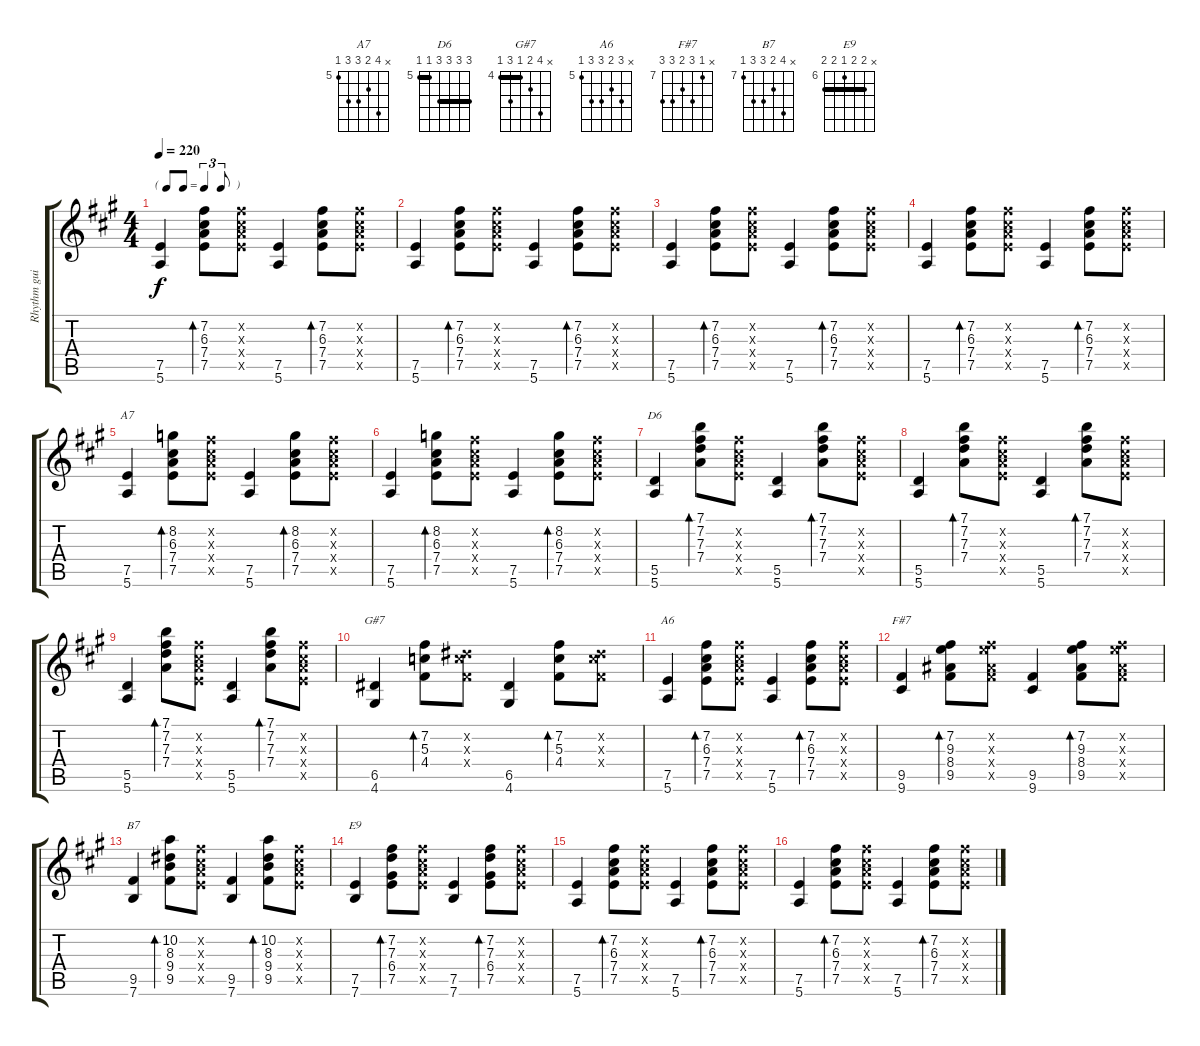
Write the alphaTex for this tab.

\track ("Rhythm guitar" "Rhythm gui") {instrument acousticguitarsteel}
\staff {score tabs}
\tuning (E4 B3 G3 D3 A2 E2) {hide}
\chord ("A7" x 8 6 7 7 5) {firstfret 5}
\chord ("D6" 7 7 7 7 5 5) {firstfret 5 barre (5 7)}
\chord ("G#7" x 7 5 4 6 4) {firstfret 4 barre 4}
\chord ("A6" x 7 6 7 7 5) {firstfret 5}
\chord ("F#7" x 7 9 8 9 9) {firstfret 7}
\chord ("B7" x 10 8 9 9 7) {firstfret 7}
\chord ("E9" x 7 7 6 7 7) {firstfret 6 barre 7}
\ts (4 4)
\tf triplet8th
\tempo 220
\clef g2
\ks a
(7.5 5.6).4{dy f} (7.2 6.3 7.4 7.5).8{bd 60} (7.2{x} 6.3{x} 7.4{x} 7.5{x}).8 (7.5 5.6).4 (7.2 6.3 7.4 7.5).8{bd 60} (7.2{x} 6.3{x} 7.4{x} 7.5{x}).8 |
(7.5 5.6).4 (7.2 6.3 7.4 7.5).8{bd 60} (7.2{x} 6.3{x} 7.4{x} 7.5{x}).8 (7.5 5.6).4 (7.2 6.3 7.4 7.5).8{bd 60} (7.2{x} 6.3{x} 7.4{x} 7.5{x}).8 |
(7.5 5.6).4 (7.2 6.3 7.4 7.5).8{bd 60} (7.2{x} 6.3{x} 7.4{x} 7.5{x}).8 (7.5 5.6).4 (7.2 6.3 7.4 7.5).8{bd 60} (7.2{x} 6.3{x} 7.4{x} 7.5{x}).8 |
(7.5 5.6).4 (7.2 6.3 7.4 7.5).8{bd 60} (7.2{x} 6.3{x} 7.4{x} 7.5{x}).8 (7.5 5.6).4 (7.2 6.3 7.4 7.5).8{bd 60} (7.2{x} 6.3{x} 7.4{x} 7.5{x}).8 |
(7.5 5.6).4{ch "A7"} (8.2 6.3 7.4 7.5).8{bd 60} (7.2{x} 6.3{x} 7.4{x} 7.5{x}).8 (7.5 5.6).4 (8.2 6.3 7.4 7.5).8{bd 60} (7.2{x} 6.3{x} 7.4{x} 7.5{x}).8 |
(7.5 5.6).4 (8.2 6.3 7.4 7.5).8{bd 60} (7.2{x} 6.3{x} 7.4{x} 7.5{x}).8 (7.5 5.6).4 (8.2 6.3 7.4 7.5).8{bd 60} (7.2{x} 6.3{x} 7.4{x} 7.5{x}).8 |
(5.5 5.6).4{ch "D6"} (7.1 7.2 7.3 7.4).8{bd 60} (7.2{x} 6.3{x} 7.4{x} 7.5{x}).8 (5.5 5.6).4 (7.1 7.2 7.3 7.4).8{bd 60} (7.2{x} 6.3{x} 7.4{x} 7.5{x}).8 |
(5.5 5.6).4 (7.1 7.2 7.3 7.4).8{bd 60} (7.2{x} 6.3{x} 7.4{x} 7.5{x}).8 (5.5 5.6).4 (7.1 7.2 7.3 7.4).8{bd 60} (7.2{x} 6.3{x} 7.4{x} 7.5{x}).8 |
(5.5 5.6).4 (7.1 7.2 7.3 7.4).8{bd 60} (7.2{x} 6.3{x} 7.4{x} 7.5{x}).8 (5.5 5.6).4 (7.1 7.2 7.3 7.4).8{bd 60} (7.2{x} 6.3{x} 7.4{x} 7.5{x}).8 |
(6.5 4.6).4{ch "G#7"} (7.2 5.3 4.4).8{bd 60} (4.2{x} 5.3{x} 4.4{x}).8 (6.5 4.6).4 (7.2 5.3 4.4).8{bd 60} (4.2{x} 5.3{x} 4.4{x}).8 |
(7.5 5.6).4{ch "A6"} (7.2 6.3 7.4 7.5).8{bd 60} (7.2{x} 6.3{x} 7.4{x} 7.5{x}).8 (7.5 5.6).4 (7.2 6.3 7.4 7.5).8{bd 60} (7.2{x} 6.3{x} 7.4{x} 7.5{x}).8 |
(9.5 9.6).4{ch "F#7"} (7.2 9.3 8.4 9.5).8{bd 60} (7.2{x} 9.3{x} 8.4{x} 9.5{x}).8 (9.5 9.6).4 (7.2 9.3 8.4 9.5).8{bd 60} (7.2{x} 9.3{x} 8.4{x} 9.5{x}).8 |
(9.5 7.6).4{ch "B7"} (10.2 8.3 9.4 9.5).8{bd 60} (7.2{x} 6.3{x} 7.4{x} 7.5{x}).8 (9.5 7.6).4 (10.2 8.3 9.4 9.5).8{bd 60} (7.2{x} 6.3{x} 7.4{x} 7.5{x}).8 |
(7.5 7.6).4{ch "E9"} (7.2 7.3 6.4 7.5).8{bd 60} (7.2{x} 6.3{x} 7.4{x} 7.5{x}).8 (7.5 7.6).4 (7.2 7.3 6.4 7.5).8{bd 60} (7.2{x} 6.3{x} 7.4{x} 7.5{x}).8 |
(7.5 5.6).4 (7.2 6.3 7.4 7.5).8{bd 60} (7.2{x} 6.3{x} 7.4{x} 7.5{x}).8 (7.5 5.6).4 (7.2 6.3 7.4 7.5).8{bd 60} (7.2{x} 6.3{x} 7.4{x} 7.5{x}).8 |
(7.5 5.6).4 (7.2 6.3 7.4 7.5).8{bd 60} (7.2{x} 6.3{x} 7.4{x} 7.5{x}).8 (7.5 5.6).4 (7.2 6.3 7.4 7.5).8{bd 60} (7.2{x} 6.3{x} 7.4{x} 7.5{x}).8
